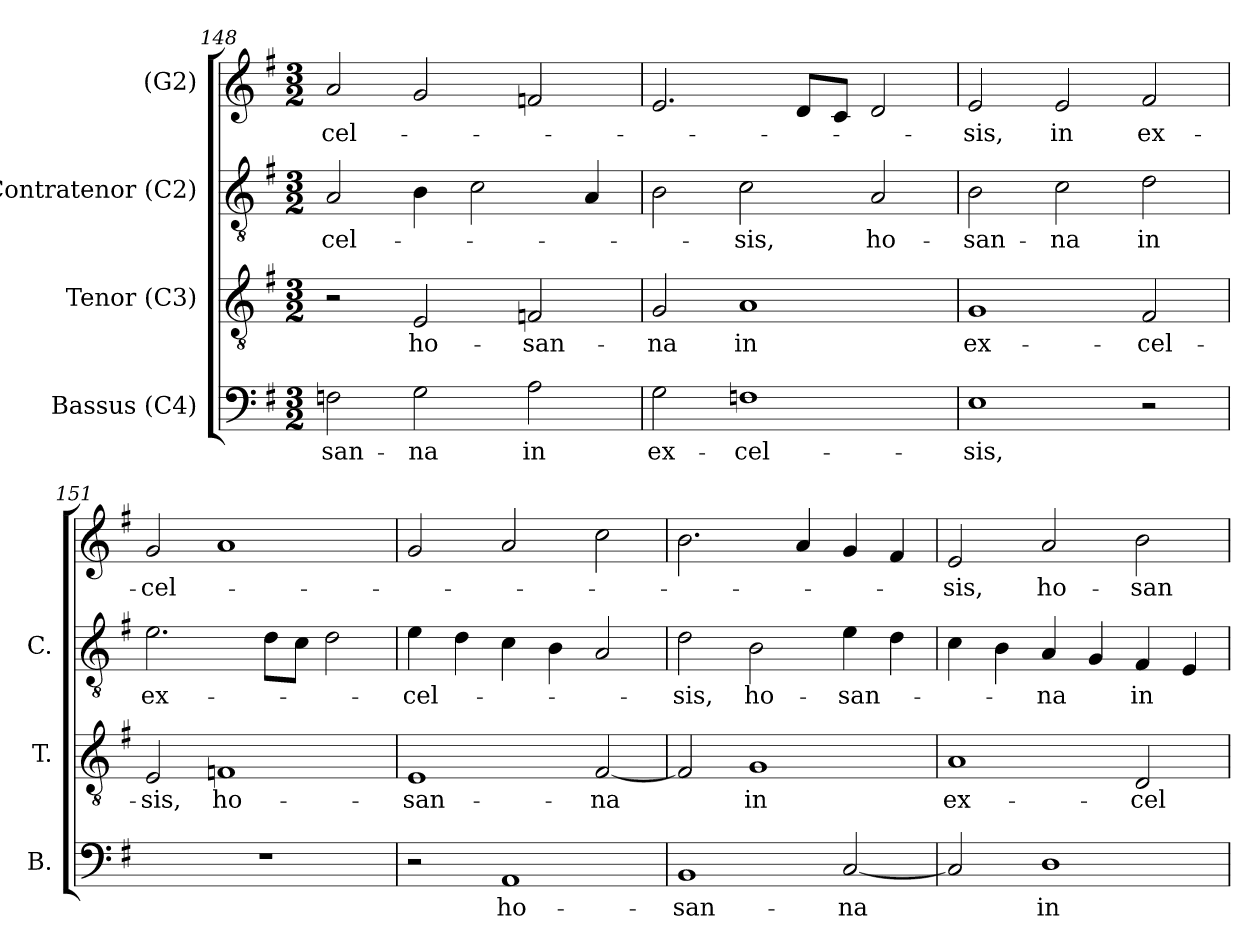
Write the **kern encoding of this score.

**kern	**text	**kern	**text	**kern	**text	**kern	**text
*part4	*part4	*part3	*part3	*part2	*part2	*part1	*part1
*staff4	*staff4	*staff3	*staff3	*staff2	*staff2	*staff1	*staff1
*I"Bassus (C4)	*	*I"Tenor (C3)	*	*I"Contratenor (C2)	*	*I"(G2)	*
*I'B.	*	*I'T.	*	*I'C.	*	*	*
*clefF4	*	*clefGv2	*	*clefGv2	*	*clefG2	*
*	*	*ITrd7c12	*	*ITrd7c12	*	*	*
*k[f#]	*	*k[f#]	*	*k[f#]	*	*k[f#]	*
*G:	*	*G:	*	*G:	*	*G:	*
*M3/2	*	*M3/2	*	*M3/2	*	*M3/2	*
=148	=148	=148	=148	=148	=148	=148	=148
!	!LO:LY:b:color=#000000	!	!	!	!	!	!
!	!	!	!	!	!LO:LY:b:color=#000000	!	!
!	!	!	!	!	!	!	!LO:LY:b:color=#000000
2Fni\	-san-	2r	.	2AAi/	-cel-	2ai/	-cel-
!	!LO:LY:b:color=#000000	!	!	!	!	!	!
!	!	!	!LO:LY:b:color=#000000	!	!	!	!
2Gi\	-na	2EEi/	ho-	4BBi\	.	2gi/	.
.	.	.	.	2Ci\	.	.	.
!	!LO:LY:b:color=#000000	!	!	!	!	!	!
!	!	!	!LO:LY:b:color=#000000	!	!	!	!
2Ai\	in	2FFi/	-san-	.	.	2fi/	.
.	.	.	.	4AAi/	.	.	.
=149	=149	=149	=149	=149	=149	=149	=149
!	!LO:LY:b:color=#000000	!	!	!	!	!	!
!	!	!	!LO:LY:b:color=#000000	!	!	!	!
2Gi\	ex-	2GGi/	-na	2BBi\	.	2.ei/	.
!	!LO:LY:b:color=#000000	!	!	!	!	!	!
!	!	!	!LO:LY:b:color=#000000	!	!	!	!
!	!	!	!	!	!LO:LY:b:color=#000000	!	!
1Fni	-cel-	1AAi	in	2Ci\	-sis,	.	.
.	.	.	.	.	.	8di/L	.
.	.	.	.	.	.	8ci/J	.
!	!	!	!	!	!LO:LY:b:color=#000000	!	!
.	.	.	.	2AAi/	ho-	2di/	.
=150	=150	=150	=150	=150	=150	=150	=150
!	!LO:LY:b:color=#000000	!	!	!	!	!	!
!	!	!	!LO:LY:b:color=#000000	!	!	!	!
!	!	!	!	!	!LO:LY:b:color=#000000	!	!
!	!	!	!	!	!	!	!LO:LY:b:color=#000000
1Ei	-sis,	1GGi	ex-	2BBi\	-san-	2ei/	-sis,
!	!	!	!	!	!LO:LY:b:color=#000000	!	!
!	!	!	!	!	!	!	!LO:LY:b:color=#000000
.	.	.	.	2Ci\	-na	2ei/	in
!	!	!	!LO:LY:b:color=#000000	!	!	!	!
!	!	!	!	!	!LO:LY:b:color=#000000	!	!
!	!	!	!	!	!	!	!LO:LY:b:color=#000000
2r	.	2FF#i/	-cel-	2Di\	in	2f#i/	ex-
=151	=151	=151	=151	=151	=151	=151	=151
!LO:N:vis=1	!	!	!	!	!	!	!
!	!	!	!LO:LY:b:color=#000000	!	!	!	!
!	!	!	!	!	!LO:LY:b:color=#000000	!	!
!	!	!	!	!	!	!	!LO:LY:b:color=#000000
1.r	.	2EEi/	-sis,	2.Ei\	ex-	2gi/	-cel-
!	!	!	!LO:LY:b:color=#000000	!	!	!	!
.	.	1FFi	ho-	.	.	1ai	.
.	.	.	.	8Di\L	.	.	.
.	.	.	.	8Ci\J	.	.	.
.	.	.	.	2Di\	.	.	.
=152	=152	=152	=152	=152	=152	=152	=152
!	!	!	!LO:LY:b:color=#000000	!	!	!	!
!	!	!	!	!	!LO:LY:b:color=#000000	!	!
2r	.	1EEi	-san-	4Ei\	-cel-	2gi/	.
.	.	.	.	4Di\	.	.	.
!	!LO:LY:b:color=#000000	!	!	!	!	!	!
1AAi	ho-	.	.	4Ci\	.	2ai/	.
.	.	.	.	4BBi\	.	.	.
!	!	!	!LO:LY:b:color=#000000	!	!	!	!
.	.	[2FF#i/	-na	2AAi/	.	2cci\	.
!!LO:LB:g=z
=153	=153	=153	=153	=153	=153	=153	=153
!	!LO:LY:b:color=#000000	!	!	!	!	!	!
!	!	!	!	!	!LO:LY:b:color=#000000	!	!
1BBi	-san-	2FF#i/]	.	2Di\	-sis,	2.bi\	.
!	!	!	!LO:LY:b:color=#000000	!	!	!	!
!	!	!	!	!	!LO:LY:b:color=#000000	!	!
.	.	1GGi	in	2BBi\	ho-	.	.
.	.	.	.	.	.	4ai/	.
!	!LO:LY:b:color=#000000	!	!	!	!	!	!
!	!	!	!	!	!LO:LY:b:color=#000000	!	!
[2Ci/	-na	.	.	4Ei\	-san-	4gi/	.
.	.	.	.	4Di\	.	4f#i/	.
=154	=154	=154	=154	=154	=154	=154	=154
!	!	!	!LO:LY:b:color=#000000	!	!	!	!
!	!	!	!	!	!	!	!LO:LY:b:color=#000000
2Ci/]	.	1AAi	ex-	4Ci\	.	2ei/	-sis,
.	.	.	.	4BBi\	.	.	.
!	!LO:LY:b:color=#000000	!	!	!	!	!	!
!	!	!	!	!	!LO:LY:b:color=#000000	!	!
!	!	!	!	!	!	!	!LO:LY:b:color=#000000
1Di	in	.	.	4AAi/	-na	2ai/	ho-
.	.	.	.	4GGi/	.	.	.
!	!	!	!LO:LY:b:color=#000000	!	!	!	!
!	!	!	!	!	!LO:LY:b:color=#000000	!	!
!	!	!	!	!	!	!	!LO:LY:b:color=#000000
.	.	2DDi/	-cel-	4FF#i/	in	2bi\	-san-
.	.	.	.	4EEi/	.	.	.
=	=	=	=	=	=	=	=
*-	*-	*-	*-	*-	*-	*-	*-
